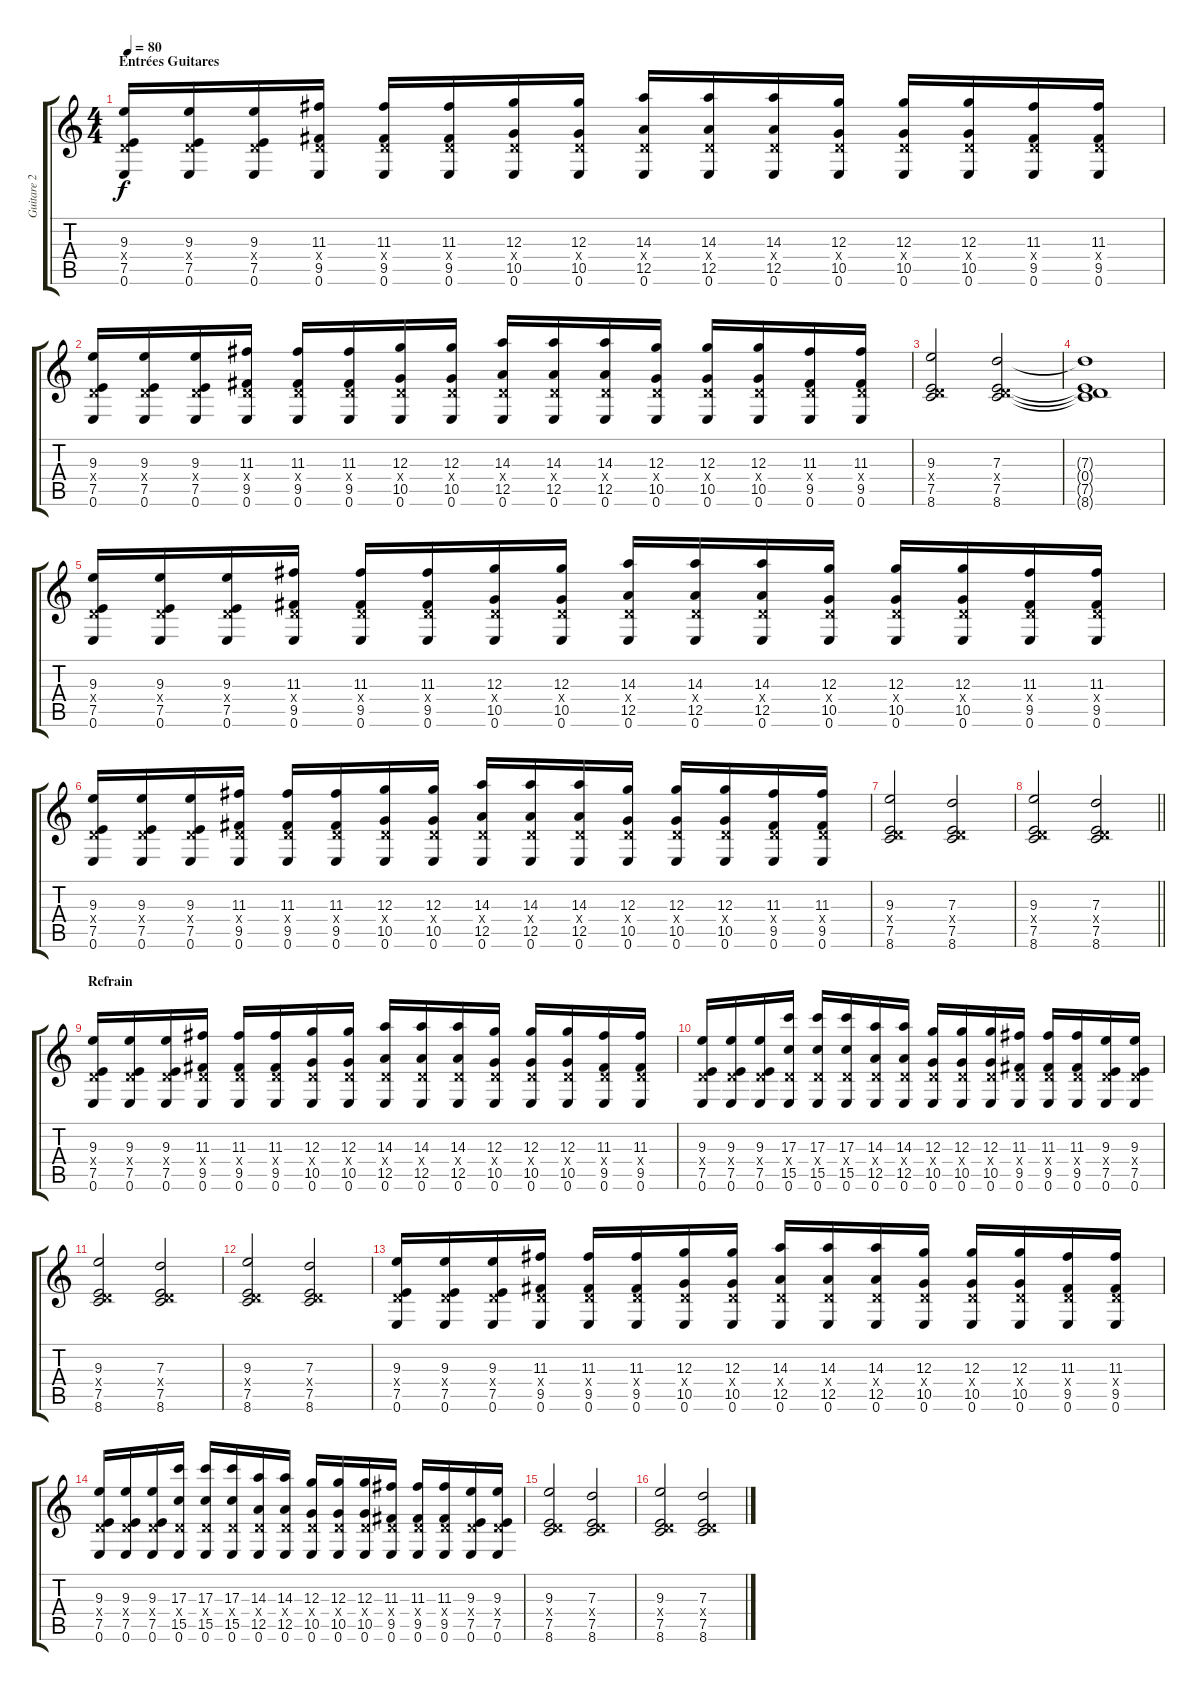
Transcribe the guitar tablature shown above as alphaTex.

\track ("Guitare 2" "Guitare 2") {instrument distortionguitar}
\staff {score tabs}
\tuning (E4 B3 G3 D3 A2 E2) {hide}
\ts (4 4)
\section ("" "Entrées Guitares")
\tempo 80
\clef g2
\ks c
(9.3 0.4{x} 7.5 0.6).16{dy f} (9.3 0.4{x} 7.5 0.6).16 (9.3 0.4{x} 7.5 0.6).16 (11.3 0.4{x} 9.5 0.6).16 (11.3 0.4{x} 9.5 0.6).16 (11.3 0.4{x} 9.5 0.6).16 (12.3 0.4{x} 10.5 0.6).16 (12.3 0.4{x} 10.5 0.6).16 (14.3 0.4{x} 12.5 0.6).16 (14.3 0.4{x} 12.5 0.6).16 (14.3 0.4{x} 12.5 0.6).16 (12.3 0.4{x} 10.5 0.6).16 (12.3 0.4{x} 10.5 0.6).16 (12.3 0.4{x} 10.5 0.6).16 (11.3 0.4{x} 9.5 0.6).16 (11.3 0.4{x} 9.5 0.6).16 |
(9.3 0.4{x} 7.5 0.6).16 (9.3 0.4{x} 7.5 0.6).16 (9.3 0.4{x} 7.5 0.6).16 (11.3 0.4{x} 9.5 0.6).16 (11.3 0.4{x} 9.5 0.6).16 (11.3 0.4{x} 9.5 0.6).16 (12.3 0.4{x} 10.5 0.6).16 (12.3 0.4{x} 10.5 0.6).16 (14.3 0.4{x} 12.5 0.6).16 (14.3 0.4{x} 12.5 0.6).16 (14.3 0.4{x} 12.5 0.6).16 (12.3 0.4{x} 10.5 0.6).16 (12.3 0.4{x} 10.5 0.6).16 (12.3 0.4{x} 10.5 0.6).16 (11.3 0.4{x} 9.5 0.6).16 (11.3 0.4{x} 9.5 0.6).16 |
(9.3 0.4{x} 7.5 8.6).2 (7.3 0.4{x} 7.5 8.6).2 |
(7.3{t} 0.4{t} 7.5{t} 8.6{t}).1 |
(9.3 0.4{x} 7.5 0.6).16 (9.3 0.4{x} 7.5 0.6).16 (9.3 0.4{x} 7.5 0.6).16 (11.3 0.4{x} 9.5 0.6).16 (11.3 0.4{x} 9.5 0.6).16 (11.3 0.4{x} 9.5 0.6).16 (12.3 0.4{x} 10.5 0.6).16 (12.3 0.4{x} 10.5 0.6).16 (14.3 0.4{x} 12.5 0.6).16 (14.3 0.4{x} 12.5 0.6).16 (14.3 0.4{x} 12.5 0.6).16 (12.3 0.4{x} 10.5 0.6).16 (12.3 0.4{x} 10.5 0.6).16 (12.3 0.4{x} 10.5 0.6).16 (11.3 0.4{x} 9.5 0.6).16 (11.3 0.4{x} 9.5 0.6).16 |
(9.3 0.4{x} 7.5 0.6).16 (9.3 0.4{x} 7.5 0.6).16 (9.3 0.4{x} 7.5 0.6).16 (11.3 0.4{x} 9.5 0.6).16 (11.3 0.4{x} 9.5 0.6).16 (11.3 0.4{x} 9.5 0.6).16 (12.3 0.4{x} 10.5 0.6).16 (12.3 0.4{x} 10.5 0.6).16 (14.3 0.4{x} 12.5 0.6).16 (14.3 0.4{x} 12.5 0.6).16 (14.3 0.4{x} 12.5 0.6).16 (12.3 0.4{x} 10.5 0.6).16 (12.3 0.4{x} 10.5 0.6).16 (12.3 0.4{x} 10.5 0.6).16 (11.3 0.4{x} 9.5 0.6).16 (11.3 0.4{x} 9.5 0.6).16 |
(9.3 0.4{x} 7.5 8.6).2 (7.3 0.4{x} 7.5 8.6).2 |
\barLineRight lightlight
(9.3 0.4{x} 7.5 8.6).2 (7.3 0.4{x} 7.5 8.6).2 |
\section ("" "Refrain")
(9.3 0.4{x} 7.5 0.6).16 (9.3 0.4{x} 7.5 0.6).16 (9.3 0.4{x} 7.5 0.6).16 (11.3 0.4{x} 9.5 0.6).16 (11.3 0.4{x} 9.5 0.6).16 (11.3 0.4{x} 9.5 0.6).16 (12.3 0.4{x} 10.5 0.6).16 (12.3 0.4{x} 10.5 0.6).16 (14.3 0.4{x} 12.5 0.6).16 (14.3 0.4{x} 12.5 0.6).16 (14.3 0.4{x} 12.5 0.6).16 (12.3 0.4{x} 10.5 0.6).16 (12.3 0.4{x} 10.5 0.6).16 (12.3 0.4{x} 10.5 0.6).16 (11.3 0.4{x} 9.5 0.6).16 (11.3 0.4{x} 9.5 0.6).16 |
(9.3 0.4{x} 7.5 0.6).16 (9.3 0.4{x} 7.5 0.6).16 (9.3 0.4{x} 7.5 0.6).16 (17.3 0.4{x} 15.5 0.6).16 (17.3 0.4{x} 15.5 0.6).16 (17.3 0.4{x} 15.5 0.6).16 (14.3 0.4{x} 12.5 0.6).16 (14.3 0.4{x} 12.5 0.6).16 (12.3 0.4{x} 10.5 0.6).16 (12.3 0.4{x} 10.5 0.6).16 (12.3 0.4{x} 10.5 0.6).16 (11.3 0.4{x} 9.5 0.6).16 (11.3 0.4{x} 9.5 0.6).16 (11.3 0.4{x} 9.5 0.6).16 (9.3 0.4{x} 7.5 0.6).16 (9.3 0.4{x} 7.5 0.6).16 |
(9.3 0.4{x} 7.5 8.6).2 (7.3 0.4{x} 7.5 8.6).2 |
(9.3 0.4{x} 7.5 8.6).2 (7.3 0.4{x} 7.5 8.6).2 |
(9.3 0.4{x} 7.5 0.6).16 (9.3 0.4{x} 7.5 0.6).16 (9.3 0.4{x} 7.5 0.6).16 (11.3 0.4{x} 9.5 0.6).16 (11.3 0.4{x} 9.5 0.6).16 (11.3 0.4{x} 9.5 0.6).16 (12.3 0.4{x} 10.5 0.6).16 (12.3 0.4{x} 10.5 0.6).16 (14.3 0.4{x} 12.5 0.6).16 (14.3 0.4{x} 12.5 0.6).16 (14.3 0.4{x} 12.5 0.6).16 (12.3 0.4{x} 10.5 0.6).16 (12.3 0.4{x} 10.5 0.6).16 (12.3 0.4{x} 10.5 0.6).16 (11.3 0.4{x} 9.5 0.6).16 (11.3 0.4{x} 9.5 0.6).16 |
(9.3 0.4{x} 7.5 0.6).16 (9.3 0.4{x} 7.5 0.6).16 (9.3 0.4{x} 7.5 0.6).16 (17.3 0.4{x} 15.5 0.6).16 (17.3 0.4{x} 15.5 0.6).16 (17.3 0.4{x} 15.5 0.6).16 (14.3 0.4{x} 12.5 0.6).16 (14.3 0.4{x} 12.5 0.6).16 (12.3 0.4{x} 10.5 0.6).16 (12.3 0.4{x} 10.5 0.6).16 (12.3 0.4{x} 10.5 0.6).16 (11.3 0.4{x} 9.5 0.6).16 (11.3 0.4{x} 9.5 0.6).16 (11.3 0.4{x} 9.5 0.6).16 (9.3 0.4{x} 7.5 0.6).16 (9.3 0.4{x} 7.5 0.6).16 |
(9.3 0.4{x} 7.5 8.6).2 (7.3 0.4{x} 7.5 8.6).2 |
(9.3 0.4{x} 7.5 8.6).2 (7.3 0.4{x} 7.5 8.6).2
